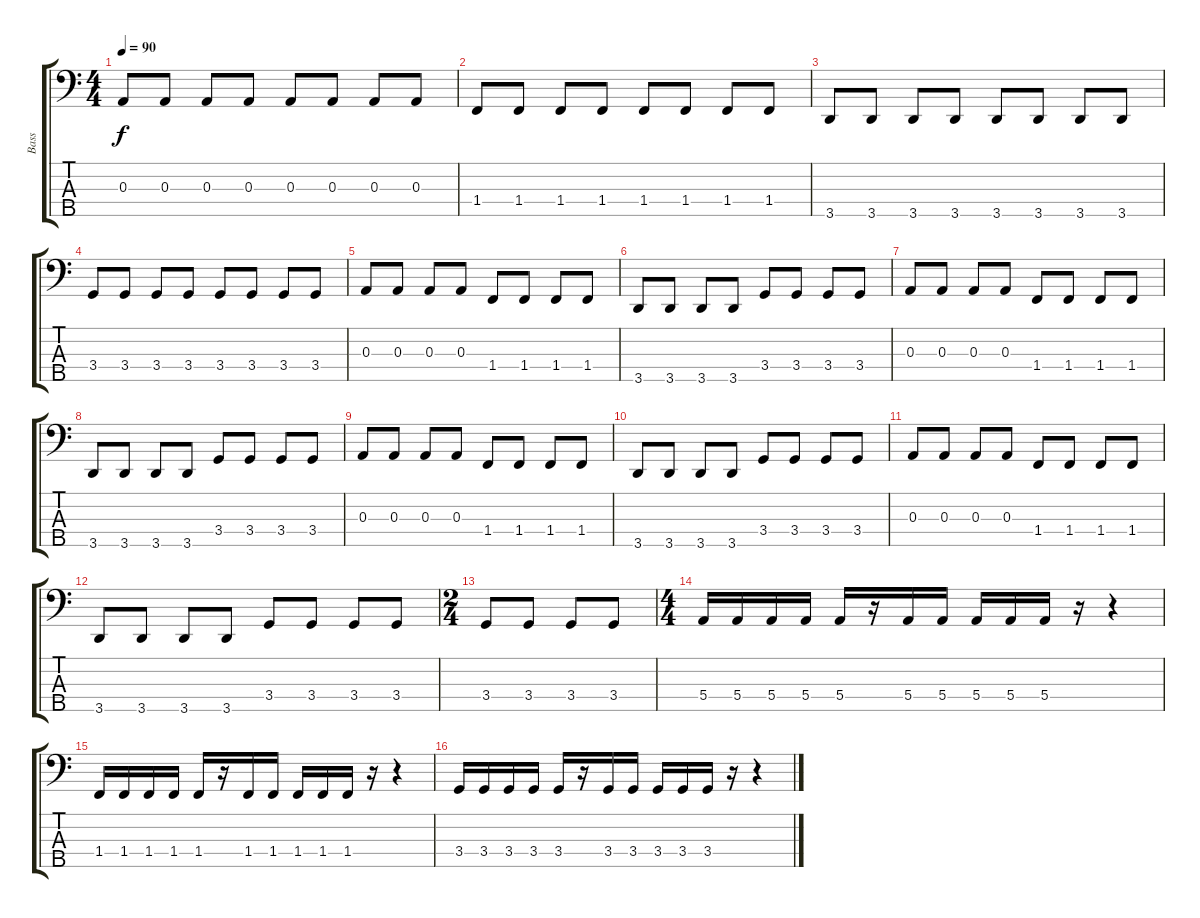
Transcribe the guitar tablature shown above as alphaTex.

\track ("Bass" "Bass") {instrument electricbassfinger}
\staff {score tabs}
\tuning (G2 D2 A1 E1 B0) {hide}
\ts (4 4)
\tempo 90
\clef f4
\ks c
0.3.8{dy f} 0.3.8 0.3.8 0.3.8 0.3.8 0.3.8 0.3.8 0.3.8 |
1.4.8 1.4.8 1.4.8 1.4.8 1.4.8 1.4.8 1.4.8 1.4.8 |
3.5.8 3.5.8 3.5.8 3.5.8 3.5.8 3.5.8 3.5.8 3.5.8 |
3.4.8 3.4.8 3.4.8 3.4.8 3.4.8 3.4.8 3.4.8 3.4.8 |
0.3.8 0.3.8 0.3.8 0.3.8 1.4.8 1.4.8 1.4.8 1.4.8 |
3.5.8 3.5.8 3.5.8 3.5.8 3.4.8 3.4.8 3.4.8 3.4.8 |
0.3.8 0.3.8 0.3.8 0.3.8 1.4.8 1.4.8 1.4.8 1.4.8 |
3.5.8 3.5.8 3.5.8 3.5.8 3.4.8 3.4.8 3.4.8 3.4.8 |
0.3.8 0.3.8 0.3.8 0.3.8 1.4.8 1.4.8 1.4.8 1.4.8 |
3.5.8 3.5.8 3.5.8 3.5.8 3.4.8 3.4.8 3.4.8 3.4.8 |
0.3.8 0.3.8 0.3.8 0.3.8 1.4.8 1.4.8 1.4.8 1.4.8 |
3.5.8 3.5.8 3.5.8 3.5.8 3.4.8 3.4.8 3.4.8 3.4.8 |
\ts (2 4)
3.4.8 3.4.8 3.4.8 3.4.8 |
\ts (4 4)
5.4.16 5.4.16 5.4.16 5.4.16 5.4.16 r.16 5.4.16 5.4.16 5.4.16 5.4.16 5.4.16 r.16 r.4 |
1.4.16 1.4.16 1.4.16 1.4.16 1.4.16 r.16 1.4.16 1.4.16 1.4.16 1.4.16 1.4.16 r.16 r.4 |
3.4.16 3.4.16 3.4.16 3.4.16 3.4.16 r.16 3.4.16 3.4.16 3.4.16 3.4.16 3.4.16 r.16 r.4
